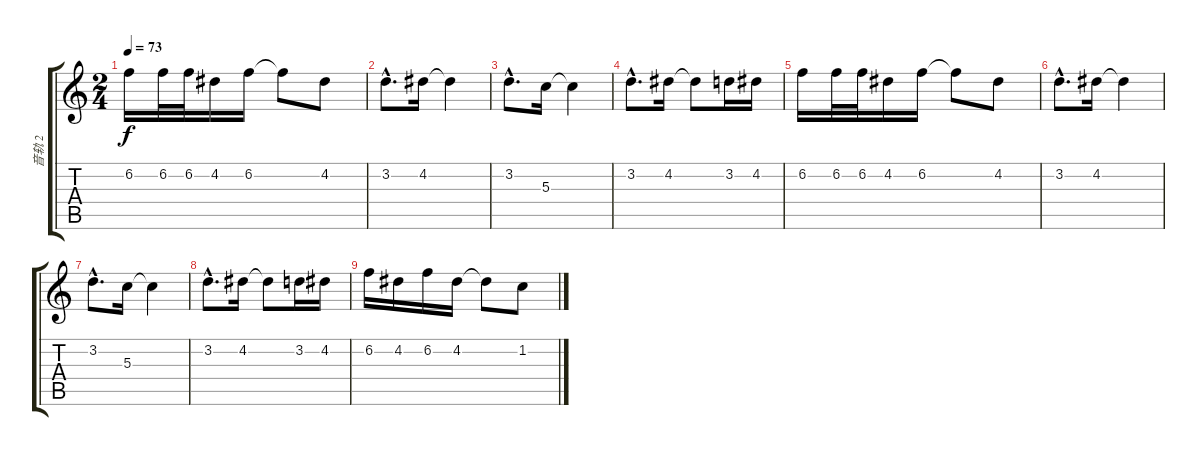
\track ("音轨 2" "音轨 2") {instrument overdrivenguitar}
\staff {score tabs}
\tuning (E4 B3 G3 D3 A2 E2) {hide}
\ts (2 4)
\tempo 73
\clef g2
\ks c
6.2.16{dy f} 6.2.32 6.2.32 4.2.16 6.2.16 6.2{t}.8 4.2.8 |
3.2{hac}.8{d} 4.2.16 4.2{t}.4 |
3.2{hac}.8{d} 5.3.16 5.3{t}.4 |
3.2{hac}.8{d} 4.2.16 4.2{t}.8 3.2.16 4.2.16 |
6.2.16 6.2.32 6.2.32 4.2.16 6.2.16 6.2{t}.8 4.2.8 |
3.2{hac}.8{d} 4.2.16 4.2{t}.4 |
3.2{hac}.8{d} 5.3.16 5.3{t}.4 |
3.2{hac}.8{d} 4.2.16 4.2{t}.8 3.2.16 4.2.16 |
6.2.16 4.2.16 6.2.16 4.2.16 4.2{t}.8 1.2.8
